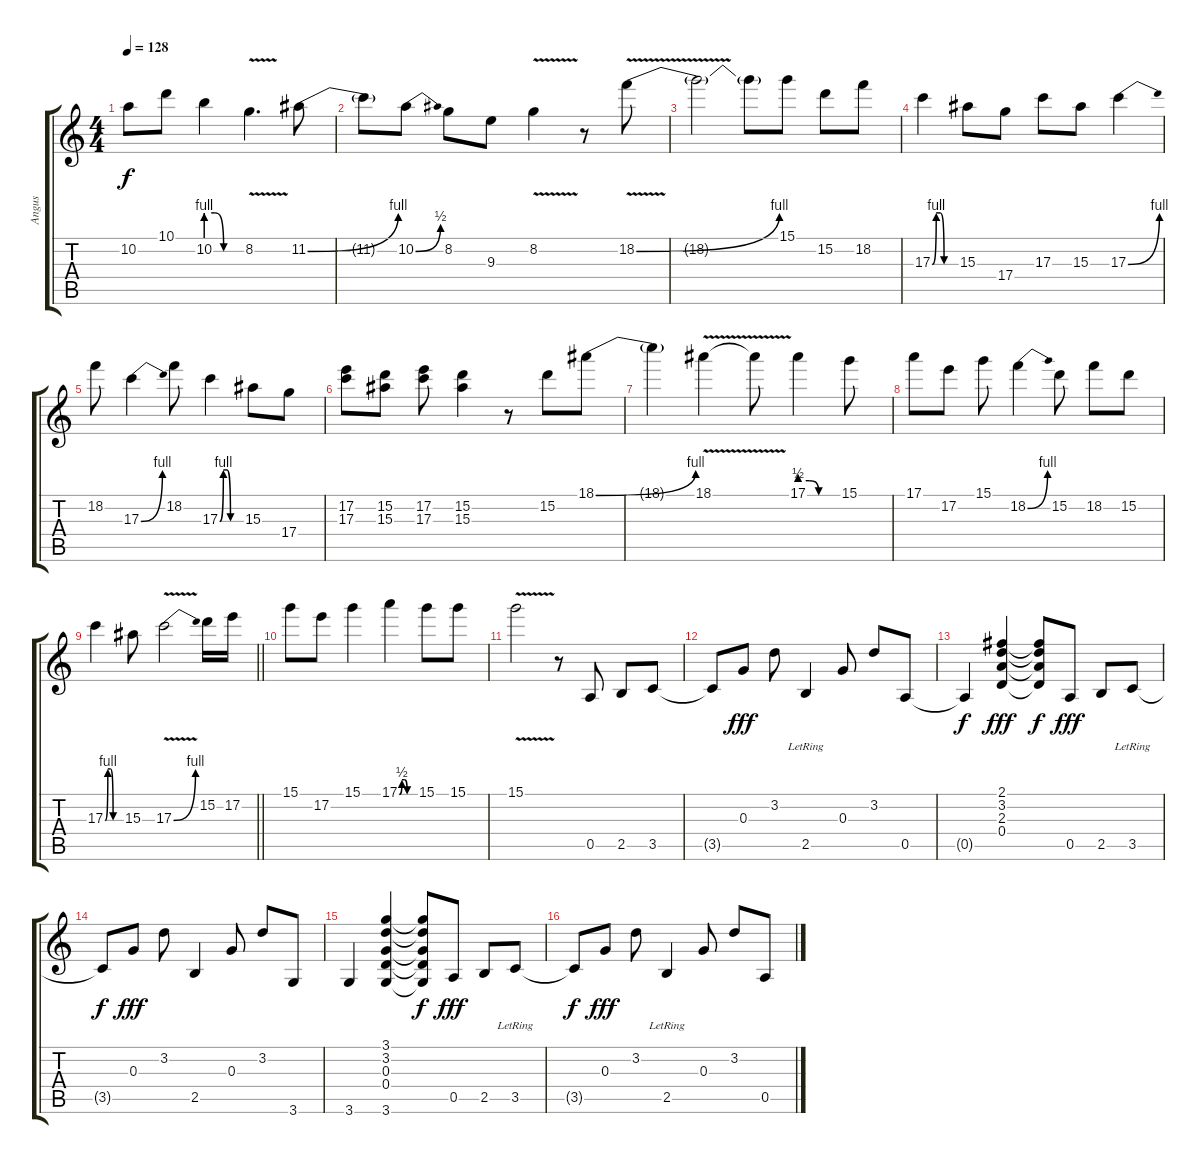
\track ("Angus" "Angus") {instrument distortionguitar}
\staff {score tabs}
\tuning (E4 B3 G3 D3 A2 E2) {hide}
\ts (4 4)
\tempo 128
\clef g2
\ks c
10.2{t}.8{dy f} 10.1.8 10.2{be (custom 0 4 15 4 30 0 60 0)}.4 8.2{v}.4{d} 11.2{be (bend 0 0 60 4)}.8 |
11.2{t}.8 10.2{be (bend 0 0 60 2)}.8 8.2.8 9.3.8 8.2{v}.4 r.8 18.2{be (bend 0 0 60 4) v}.8 |
18.2{t}.2 18.2{t}.8 15.1.8 15.2.8 18.2.8 |
17.3{be (custom 0 0 10 4 20 4 30 0 60 0)}.4 15.3.8 17.4.8 17.3.8 15.3.8 17.3{be (bend 0 0 60 4)}.4 |
18.2.8 17.3{be (bend 0 0 60 4)}.4 18.2.8 17.3{be (custom 0 0 10 4 20 4 30 0 60 0)}.4 15.3.8 17.4.8 |
(17.2 17.3).8 (15.2 15.3).8 (17.2 17.3).8 (15.2 15.3).4 r.8 15.2.8 18.1{be (bend 0 0 60 4)}.8 |
18.1{t}.4 18.1{v}.4 18.1{t}.8 17.1{be (custom 0 2 15 2 30 0 60 0)}.4 15.1.8 |
17.1.8 17.2.8 15.1.8 18.2{be (bend 0 0 60 4)}.4 15.2.8 18.2.8 15.2.8 |
\barLineRight lightlight
17.3{be (custom 0 0 10 4 20 4 30 0 60 0)}.4 15.3.8 17.3{be (bend 0 0 60 4) v}.2 15.2.16 17.2.16 |
15.1.8 17.2.8 15.1.4 17.1{be (custom 0 0 10 2 20 2 30 0 60 0)}.4 15.1.8 15.1.8 |
15.1{v}.2 r.8 0.5.8 2.5.8 3.5.8 |
3.5{t}.8 0.3.8{dy fff} 3.2.8 2.5{lr}.4 0.3.8 3.2.8 0.5.8 |
0.5{t}.4{dy f} (2.1 3.2 2.3 0.4).4{dy fff} (2.1{t} 3.2{t} 2.3{t} 0.4{t}).8{dy f} 0.5.8{dy fff} 2.5.8 3.5{lr}.8 |
3.5{t}.8{dy f} 0.3.8{dy fff} 3.2.8 2.5.4 0.3.8 3.2.8 3.6.8 |
3.6.4 (3.1 3.2 0.3 0.4 3.6).4 (3.1{t} 3.2{t} 0.3{t} 0.4{t} 3.6{t}).8{dy f} 0.5.8{dy fff} 2.5.8 3.5{lr}.8 |
3.5{t}.8{dy f} 0.3.8{dy fff} 3.2.8 2.5{lr}.4 0.3.8 3.2.8 0.5.8
